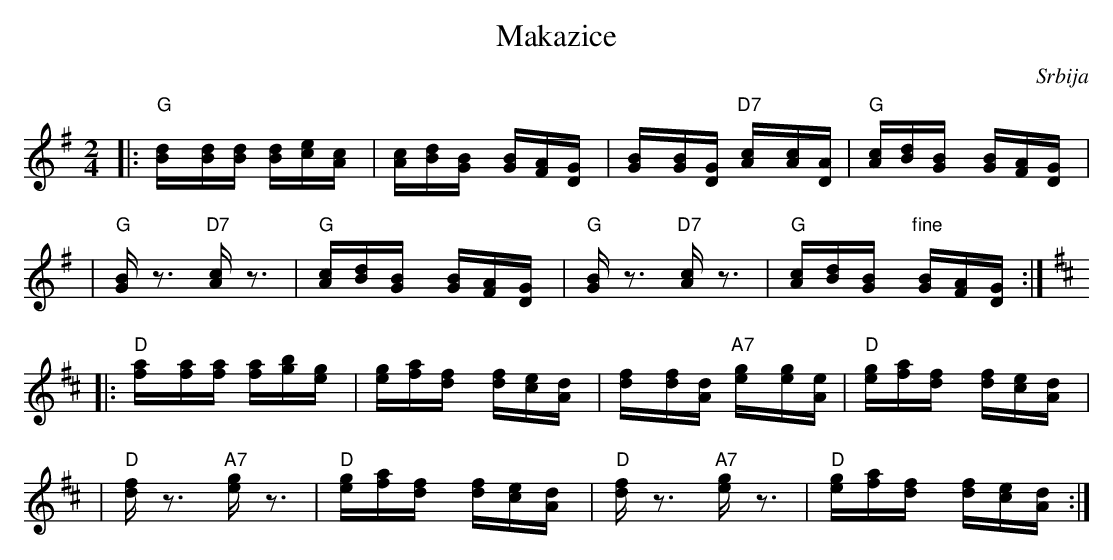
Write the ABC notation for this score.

X:1
T: Makazice
O: Srbija
M: 2/4
L: 1/16
K: G
|: "G"[d2B][dB][dB] [dB][ec][c2A] | [cA][dB][B2G] [BG][AF][G2D] \
| [B2G][BG][GD] "D7"[c2A][cA][AD] | "G"[cA][dB][B2G] [BG][AF][G2D] |
| "G"[BG]z3 "D7"[cA]z3 | "G"[cA][dB][B2G] [BG][AF][G2D] \
| "G"[BG]z3 "D7"[cA]z3 | "G"[cA][dB][B2G] "fine"[BG][AF][G2D] :|
K: D
|: "D"[a2f][af][af] [af][bg][g2e] | [ge][af][f2d] [fd][ec][d2A] \
| [f2d][fd][dA] "A7"[g2e][ge][eA] | "D"[ge][af][f2d] [fd][ec][d2A] |
| "D"[fd]z3 "A7"[ge]z3 | "D"[ge][af][f2d] [fd][ec][d2A] \
| "D"[fd]z3 "A7"[ge]z3 | "D"[ge][af][f2d] [fd][ec][d2A] :|
